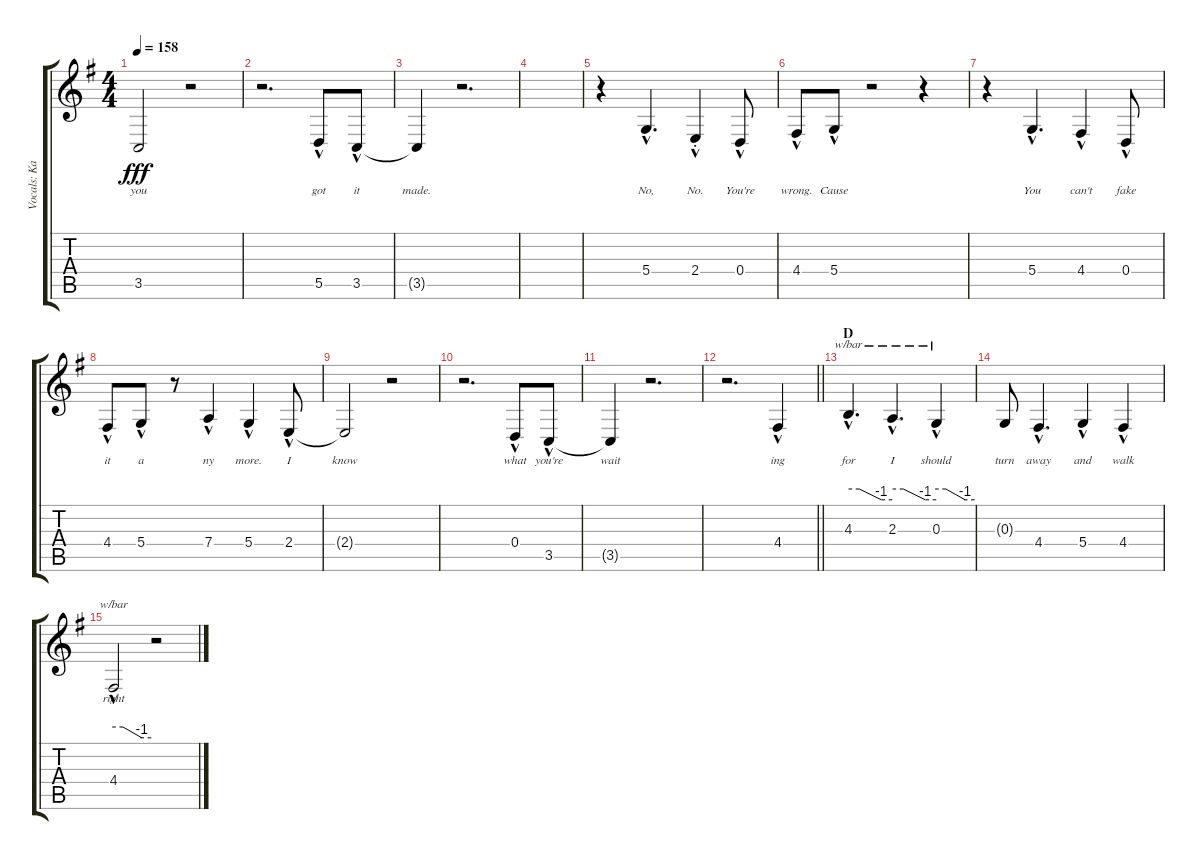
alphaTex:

\track ("Vocals: Kal" "Vocals: Ka") {instrument lead2sawtooth}
\staff {score tabs}
\tuning (E4 B3 G3 D3 A2 E2) {hide}
\ts (4 4)
\tempo 158
\clef g2
\ks g
3.5{t}.2{lyrics (0 "you") lyrics (1 "") lyrics (2 "") lyrics (3 "") lyrics (4 "") dy fff} r.2 |
r.2{d} 5.5{hac}.8{lyrics (0 "got") lyrics (1 "") lyrics (2 "") lyrics (3 "") lyrics (4 "")} 3.5{hac}.8{lyrics (0 "it") lyrics (1 "") lyrics (2 "") lyrics (3 "") lyrics (4 "")} |
3.5{t}.4{lyrics (0 "made.") lyrics (1 "") lyrics (2 "") lyrics (3 "") lyrics (4 "")} r.2{d} |
|
r.4 5.4{hac}.4{d lyrics (0 "No,") lyrics (1 "") lyrics (2 "") lyrics (3 "") lyrics (4 "")} 2.4{hac st}.4{lyrics (0 "No.") lyrics (1 "") lyrics (2 "") lyrics (3 "") lyrics (4 "")} 0.4{hac}.8{lyrics (0 "You're") lyrics (1 "") lyrics (2 "") lyrics (3 "") lyrics (4 "")} |
4.4{hac}.8{lyrics (0 "wrong.") lyrics (1 "") lyrics (2 "") lyrics (3 "") lyrics (4 "")} 5.4{hac}.8{lyrics (0 "Cause") lyrics (1 "") lyrics (2 "") lyrics (3 "") lyrics (4 "")} r.2 r.4 |
r.4 5.4{hac}.4{d lyrics (0 "You") lyrics (1 "") lyrics (2 "") lyrics (3 "") lyrics (4 "")} 4.4{hac}.4{lyrics (0 "can't") lyrics (1 "") lyrics (2 "") lyrics (3 "") lyrics (4 "")} 0.4{hac}.8{lyrics (0 "fake") lyrics (1 "") lyrics (2 "") lyrics (3 "") lyrics (4 "")} |
4.4{hac}.8{lyrics (0 "it") lyrics (1 "") lyrics (2 "") lyrics (3 "") lyrics (4 "")} 5.4{hac}.8{lyrics (0 "a") lyrics (1 "") lyrics (2 "") lyrics (3 "") lyrics (4 "")} r.8 7.4{hac}.4{lyrics (0 "ny") lyrics (1 "") lyrics (2 "") lyrics (3 "") lyrics (4 "")} 5.4{hac}.4{lyrics (0 "more.") lyrics (1 "") lyrics (2 "") lyrics (3 "") lyrics (4 "")} 2.4{hac}.8{lyrics (0 "I") lyrics (1 "") lyrics (2 "") lyrics (3 "") lyrics (4 "")} |
2.4{t}.2{lyrics (0 "know") lyrics (1 "") lyrics (2 "") lyrics (3 "") lyrics (4 "")} r.2 |
r.2{d} 0.4{hac}.8{lyrics (0 "what") lyrics (1 "") lyrics (2 "") lyrics (3 "") lyrics (4 "")} 3.5{hac}.8{lyrics (0 "you're") lyrics (1 "") lyrics (2 "") lyrics (3 "") lyrics (4 "")} |
3.5{t}.4{lyrics (0 "wait") lyrics (1 "") lyrics (2 "") lyrics (3 "") lyrics (4 "")} r.2{d} |
\barLineRight lightlight
r.2{d} 4.4{hac}.4{lyrics (0 "ing") lyrics (1 "") lyrics (2 "") lyrics (3 "") lyrics (4 "")} |
\section ("" "D")
4.3{hac}.4{d tbe (custom default 0 0 15 0 45 -4 60 -4) lyrics (0 "for") lyrics (1 "") lyrics (2 "") lyrics (3 "") lyrics (4 "")} 2.3{hac}.4{d tbe (custom default 0 0 15 0 45 -4 60 -4) lyrics (0 "I") lyrics (1 "") lyrics (2 "") lyrics (3 "") lyrics (4 "")} 0.3{hac}.4{tbe (custom default 0 0 15 0 45 -4 60 -4) lyrics (0 "should") lyrics (1 "") lyrics (2 "") lyrics (3 "") lyrics (4 "")} |
0.3{t}.8{lyrics (0 "turn") lyrics (1 "") lyrics (2 "") lyrics (3 "") lyrics (4 "")} 4.4{hac}.4{d lyrics (0 "away") lyrics (1 "") lyrics (2 "") lyrics (3 "") lyrics (4 "")} 5.4{hac}.4{lyrics (0 "and") lyrics (1 "") lyrics (2 "") lyrics (3 "") lyrics (4 "")} 4.4{hac}.4{lyrics (0 "walk") lyrics (1 "") lyrics (2 "") lyrics (3 "") lyrics (4 "")} |
4.4{hac}.2{tbe (custom default 0 0 15 0 45 -4 60 -4) lyrics (0 "right") lyrics (1 "") lyrics (2 "") lyrics (3 "") lyrics (4 "")} r.2
